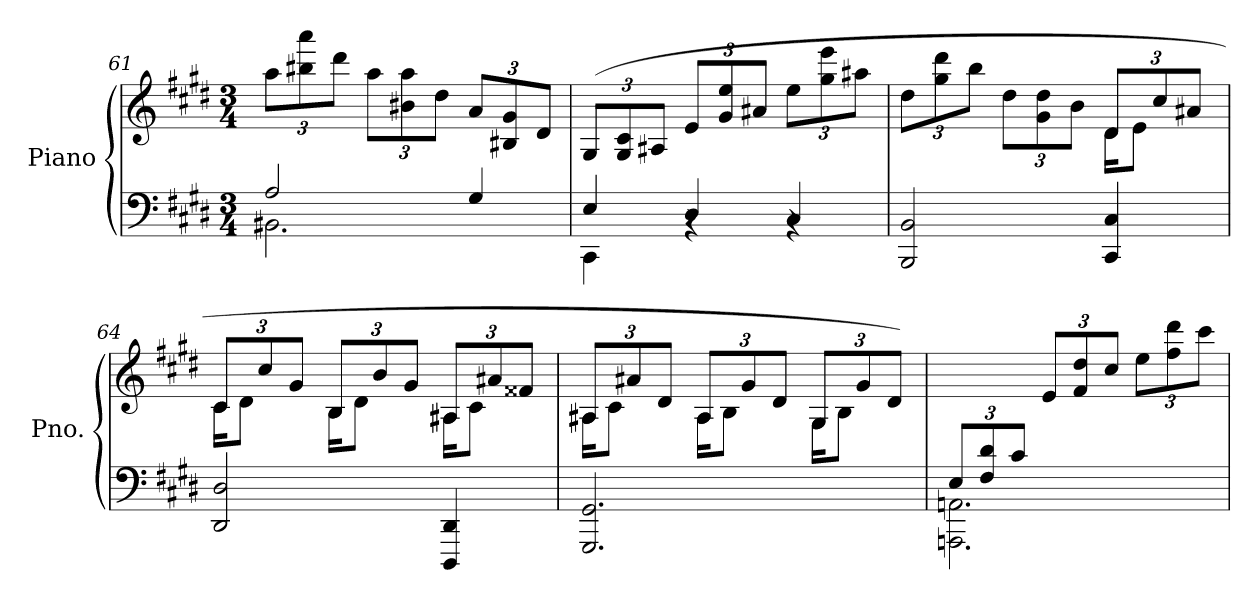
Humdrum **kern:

**kern	**kern
*part1	*part1
*staff2	*staff1
*I"Piano	*
*I'Pno.	*
*clefF4	*clefG2
*k[f#c#g#d#]	*k[f#c#g#d#]
*M3/4	*M3/4
=61	=61
*^	*
*	*	*Xbrackettup
2A/	2.BB#X\	12aa\L
.	.	12bb#X\ 12aaa\
.	.	12ddd#\J
.	.	12aa\L
.	.	12b#X\ 12aa\
.	.	12dd#\J
4G#/	.	12a/L
.	.	12B#X/ 12g#/
.	.	12d#/J
!!LO:LB:g=z
=62	=62	=62
4E/	4CC#\	(>12G#/L
.	.	12G#/ 12c#/
.	.	12A#X/J
4D#/	4rBB	12e/L
.	.	12g#/ 12ee/
.	.	12a#X/J
4C#/	4rBB	12ee\L
.	.	12gg#\ 12eee\
.	.	12aa#X\J
*v	*v	*
=63	=63
*	*^
2BBB/ 2BB/	12dd#\L	2ryy
.	12gg#\ 12ddd#\	.
.	12bb\J	.
.	12dd#\L	.
.	12g#\ 12dd#\	.
.	12b\J	.
4CC#/ 4C#/	12d#/L	16d#\KL
.	.	8e\J
.	12cc#/	.
.	12a#X/J	.
.	.	16ryy
=64	=64	=64
2DD#/ 2D#/	12c#/L	16c#\KL
.	.	8d#\J
.	12cc#/	.
.	12g#/J	.
.	.	16ryy
.	12B/L	16B\KL
.	.	8d#\J
.	12b/	.
.	12g#/J	.
.	.	16ryy
4DDD#/ 4DD#/	12A#X/L	16A#\KL
.	.	8c#\J
.	12a#X/	.
.	12f##X/J	.
.	.	16ryy
=65	=65	=65
2.GGG#/ 2.GG#/	12A#X/L	16A#\KL
.	.	8c#\J
.	12a#X/	.
.	12d#/J	.
.	.	16ryy
.	12A#/L	16A#\KL
.	.	8B\J
.	12g#/	.
.	12d#/J	.
.	.	16ryy
.	12G#/L	16G#\KL
.	.	8B\J
.	12g#/	.
.	12d#/J)	.
.	.	16ryy
*	*v	*v
!!LO:LB:g=z
=66	=66
*Xbrackettup	*
*^	*
12E/L	2.AAAn\ 2.AAn\	4ryy
12F#/ 12d#/	.	.
12c#/J	.	.
2ryy	.	12e/L
.	.	12f#/ 12dd#/
.	.	12cc#/J
.	.	12ee\L
.	.	12ff#\ 12ddd#\
.	.	12ccc#\J
*v	*v	*
=	=
*-	*-
